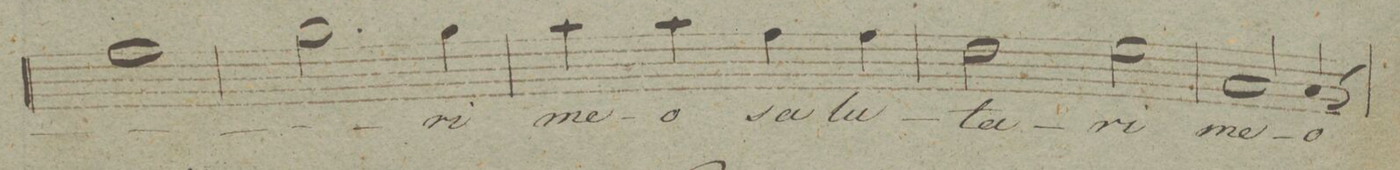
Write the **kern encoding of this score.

**kern	**text	**dynam
*I"Baſso.	*	*
*clefF4	*	*
*k[]	*	*
*met(c|)	*	*
*M2/2	*	*
1A\	.	.
=21	=21	=21
2.B\	.	.
4B\	-ri	.
=22	=22	=22
4c\	me-	.
4c\	-o	.
4A\	sa-	.
4A\	-lu-	.
=23	=23	=23
2F\	-ta-	.
2G\	-ri	.
=24	=24	=24
2C/	me-	.
4C/	-o	.
4r	.	.
=25	=25	=25
*-	*-	*-
